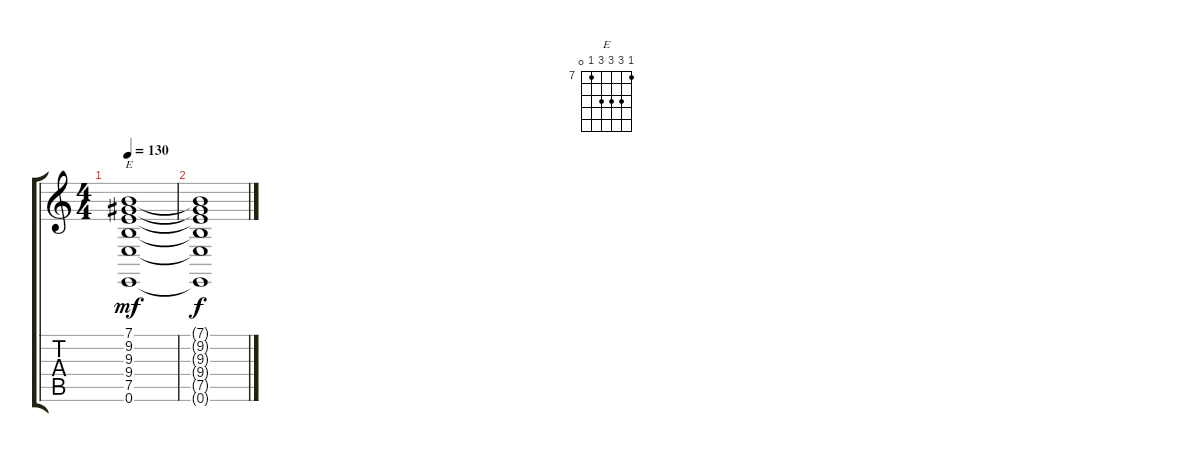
\track "" {instrument stringensemble1}
\staff {score tabs}
\tuning (E4 B3 G3 D3 A2 E2) {hide}
\chord ("E" 7 9 9 9 7 0) {firstfret 7}
\ts (4 4)
\tempo 130
\clef g2
\ks c
(7.1 9.2 9.3 9.4 7.5 0.6).1{ch "E" dy mf} |
(7.1{t} 9.2{t} 9.3{t} 9.4{t} 7.5{t} 0.6{t}).1{dy f}
